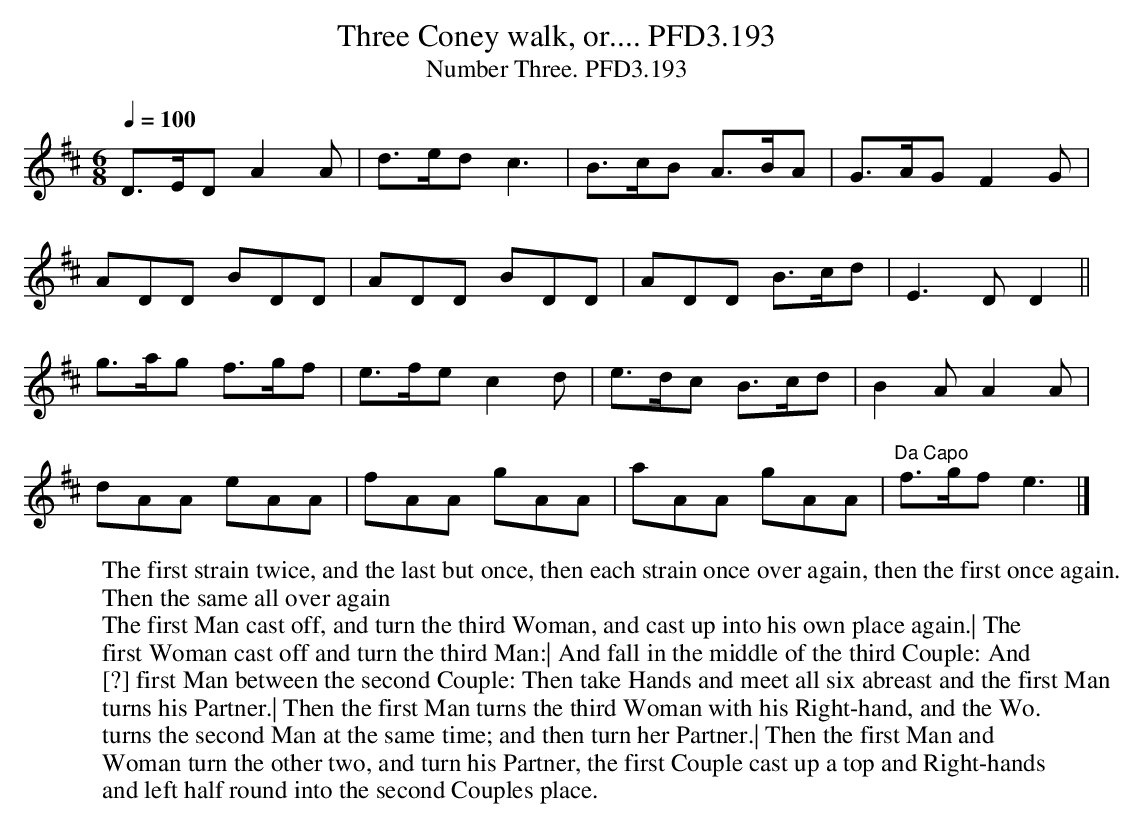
X:1
T:Three Coney walk, or.... PFD3.193
T:Number Three. PFD3.193
M:6/8
L:1/8
Q:1/4=100
K:D
D>ED A2A|d>edc3|B>cB A>BA|G>AG F2G|
ADD BDD|ADD BDD|ADD B>cd|E3DD2||
g>ag f>gf|e>fec2d|e>dc B>cd|B2A A2A|
dAA eAA|fAA gAA|aAA gAA|"Da Capo"f>gfe3|]
W:The first strain twice, and the last but once, then each strain once over again, then the first once again.
W:Then the same all over again
W:The first Man cast off, and turn the third Woman, and cast up into his own place again.| The
W:first Woman cast off and turn the third Man:| And fall in the middle of the third Couple: And
W:[?] first Man between the second Couple: Then take Hands and meet all six abreast and the first Man
W:turns his Partner.| Then the first Man turns the third Woman with his Right-hand, and the Wo.
W:turns the second Man at the same time; and then turn her Partner.| Then the first Man and
W:Woman turn the other two, and turn his Partner, the first Couple cast up a top and Right-hands
W:and left half round into the second Couples place.
